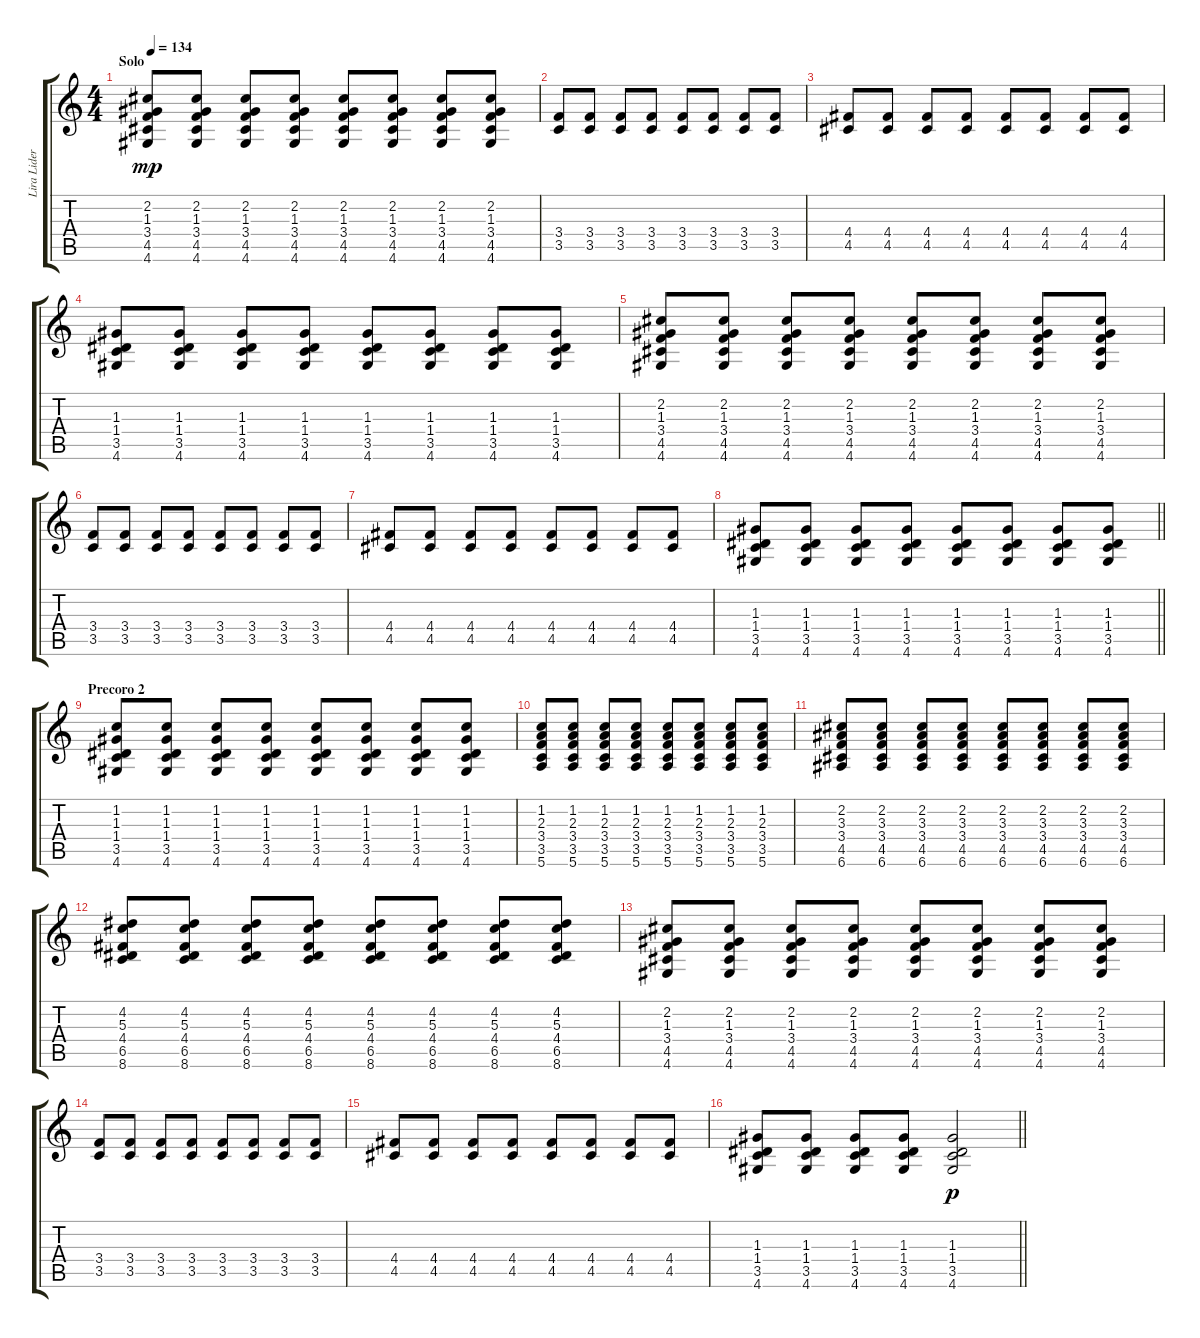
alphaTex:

\track ("Lira Lider" "Lira Lider") {instrument distortionguitar}
\staff {score tabs}
\tuning (E4 B3 G3 D3 A2 E2) {hide}
\ts (4 4)
\section ("" "Solo")
\tempo 134
\clef g2
\ks c
(2.2 1.3 3.4 4.5 4.6).8{dy mp} (2.2 1.3 3.4 4.5 4.6).8 (2.2 1.3 3.4 4.5 4.6).8 (2.2 1.3 3.4 4.5 4.6).8 (2.2 1.3 3.4 4.5 4.6).8 (2.2 1.3 3.4 4.5 4.6).8 (2.2 1.3 3.4 4.5 4.6).8 (2.2 1.3 3.4 4.5 4.6).8 |
(3.4 3.5).8 (3.4 3.5).8 (3.4 3.5).8 (3.4 3.5).8 (3.4 3.5).8 (3.4 3.5).8 (3.4 3.5).8 (3.4 3.5).8 |
(4.4 4.5).8 (4.4 4.5).8 (4.4 4.5).8 (4.4 4.5).8 (4.4 4.5).8 (4.4 4.5).8 (4.4 4.5).8 (4.4 4.5).8 |
(1.3 1.4 3.5 4.6).8 (1.3 1.4 3.5 4.6).8 (1.3 1.4 3.5 4.6).8 (1.3 1.4 3.5 4.6).8 (1.3 1.4 3.5 4.6).8 (1.3 1.4 3.5 4.6).8 (1.3 1.4 3.5 4.6).8 (1.3 1.4 3.5 4.6).8 |
(2.2 1.3 3.4 4.5 4.6).8 (2.2 1.3 3.4 4.5 4.6).8 (2.2 1.3 3.4 4.5 4.6).8 (2.2 1.3 3.4 4.5 4.6).8 (2.2 1.3 3.4 4.5 4.6).8 (2.2 1.3 3.4 4.5 4.6).8 (2.2 1.3 3.4 4.5 4.6).8 (2.2 1.3 3.4 4.5 4.6).8 |
(3.4 3.5).8 (3.4 3.5).8 (3.4 3.5).8 (3.4 3.5).8 (3.4 3.5).8 (3.4 3.5).8 (3.4 3.5).8 (3.4 3.5).8 |
(4.4 4.5).8 (4.4 4.5).8 (4.4 4.5).8 (4.4 4.5).8 (4.4 4.5).8 (4.4 4.5).8 (4.4 4.5).8 (4.4 4.5).8 |
\barLineRight lightlight
(1.3 1.4 3.5 4.6).8 (1.3 1.4 3.5 4.6).8 (1.3 1.4 3.5 4.6).8 (1.3 1.4 3.5 4.6).8 (1.3 1.4 3.5 4.6).8 (1.3 1.4 3.5 4.6).8 (1.3 1.4 3.5 4.6).8 (1.3 1.4 3.5 4.6).8 |
\section ("" "Precoro 2")
(1.2 1.3 1.4 3.5 4.6).8 (1.2 1.3 1.4 3.5 4.6).8 (1.2 1.3 1.4 3.5 4.6).8 (1.2 1.3 1.4 3.5 4.6).8 (1.2 1.3 1.4 3.5 4.6).8 (1.2 1.3 1.4 3.5 4.6).8 (1.2 1.3 1.4 3.5 4.6).8 (1.2 1.3 1.4 3.5 4.6).8 |
(1.2 2.3 3.4 3.5 5.6).8 (1.2 2.3 3.4 3.5 5.6).8 (1.2 2.3 3.4 3.5 5.6).8 (1.2 2.3 3.4 3.5 5.6).8 (1.2 2.3 3.4 3.5 5.6).8 (1.2 2.3 3.4 3.5 5.6).8 (1.2 2.3 3.4 3.5 5.6).8 (1.2 2.3 3.4 3.5 5.6).8 |
(2.2 3.3 3.4 4.5 6.6).8 (2.2 3.3 3.4 4.5 6.6).8 (2.2 3.3 3.4 4.5 6.6).8 (2.2 3.3 3.4 4.5 6.6).8 (2.2 3.3 3.4 4.5 6.6).8 (2.2 3.3 3.4 4.5 6.6).8 (2.2 3.3 3.4 4.5 6.6).8 (2.2 3.3 3.4 4.5 6.6).8 |
(4.2 5.3 4.4 6.5 8.6).8 (4.2 5.3 4.4 6.5 8.6).8 (4.2 5.3 4.4 6.5 8.6).8 (4.2 5.3 4.4 6.5 8.6).8 (4.2 5.3 4.4 6.5 8.6).8 (4.2 5.3 4.4 6.5 8.6).8 (4.2 5.3 4.4 6.5 8.6).8 (4.2 5.3 4.4 6.5 8.6).8 |
(2.2 1.3 3.4 4.5 4.6).8 (2.2 1.3 3.4 4.5 4.6).8 (2.2 1.3 3.4 4.5 4.6).8 (2.2 1.3 3.4 4.5 4.6).8 (2.2 1.3 3.4 4.5 4.6).8 (2.2 1.3 3.4 4.5 4.6).8 (2.2 1.3 3.4 4.5 4.6).8 (2.2 1.3 3.4 4.5 4.6).8 |
(3.4 3.5).8 (3.4 3.5).8 (3.4 3.5).8 (3.4 3.5).8 (3.4 3.5).8 (3.4 3.5).8 (3.4 3.5).8 (3.4 3.5).8 |
(4.4 4.5).8 (4.4 4.5).8 (4.4 4.5).8 (4.4 4.5).8 (4.4 4.5).8 (4.4 4.5).8 (4.4 4.5).8 (4.4 4.5).8 |
\barLineRight lightlight
(1.3 1.4 3.5 4.6).8 (1.3 1.4 3.5 4.6).8 (1.3 1.4 3.5 4.6).8 (1.3 1.4 3.5 4.6).8 (1.3 1.4 3.5 4.6).2{dy p}
